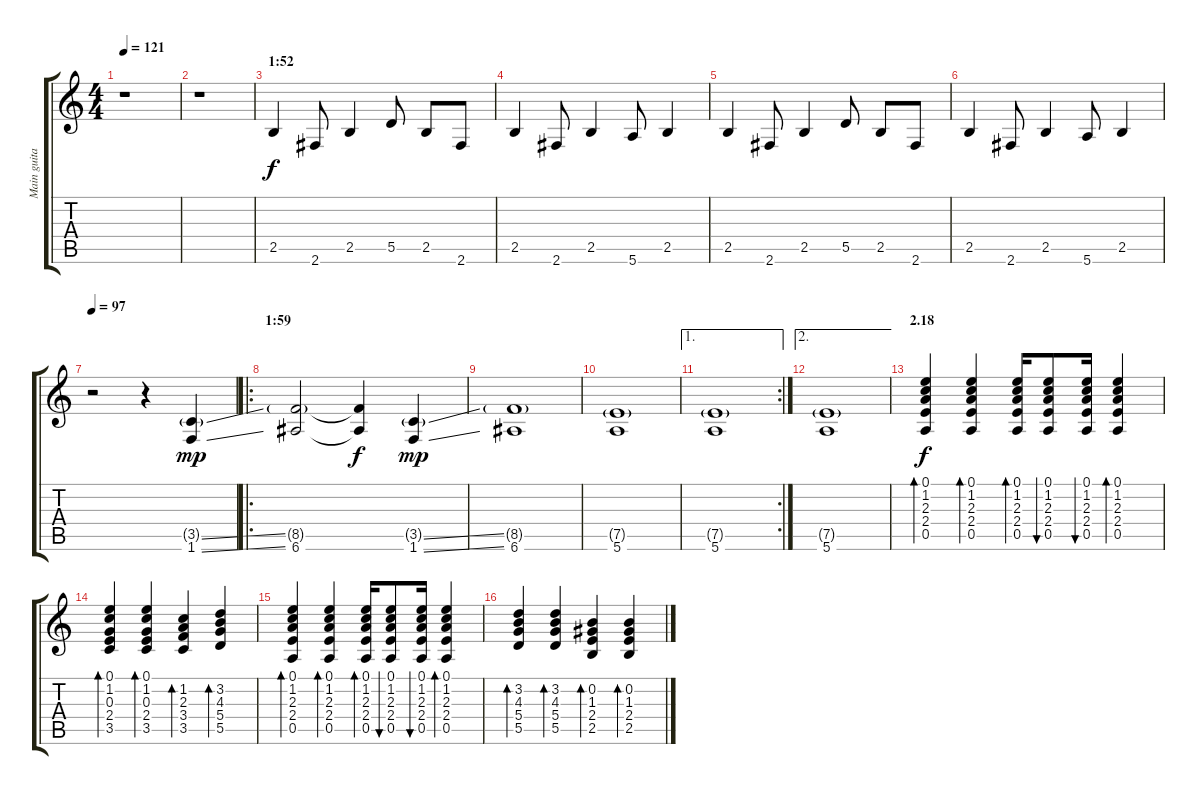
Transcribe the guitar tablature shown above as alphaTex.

\track ("Main guitar" "Main guita") {instrument distortionguitar}
\staff {score tabs}
\tuning (E4 B3 G3 D3 A2 E2) {hide}
\ts (4 4)
\tempo 121
\clef g2
\ks c
r.1{dy f} |
r.1 |
\section ("" "1:52")
2.5.4 2.6.8 2.5.4 5.5.8 2.5.8 2.6.8 |
2.5.4 2.6.8 2.5.4 5.6.8 2.5.4 |
2.5.4 2.6.8 2.5.4 5.5.8 2.5.8 2.6.8 |
2.5.4 2.6.8 2.5.4 5.6.8 2.5.4 |
\tempo 97
r.2 r.4 (3.5{ss g} 1.6{ss}).4{dy mp} |
\ro
\section ("" "1:59")
(8.5{g} 6.6).2 (8.5{t} 6.6{t}).4{dy f} (3.5{ss g} 1.6{ss}).4{dy mp} |
(8.5{g} 6.6).1 |
(7.5{g} 5.6).1 |
\ae 1
\rc 2
(7.5{g} 5.6).1 |
\ae 2
(7.5{g} 5.6).1 |
\section ("" "2.18")
(0.1 1.2 2.3 2.4 0.5).4{bd 60 dy f volume 10 balance 16 instrument acousticguitarnylon} (0.1 1.2 2.3 2.4 0.5).4{bd 60} (0.1 1.2 2.3 2.4 0.5).16{bd 60} (0.1 1.2 2.3 2.4 0.5).8{bu 60} (0.1 1.2 2.3 2.4 0.5).16{bu 60} (0.1 1.2 2.3 2.4 0.5).4{bd 60} |
(0.1 1.2 0.3 2.4 3.5).4{bd 60 volume 10 balance 16 instrument acousticguitarnylon} (0.1 1.2 0.3 2.4 3.5).4{bd 60} (1.2 2.3 3.4 3.5).4{bd 60} (3.2 4.3 5.4 5.5).4{bd 60} |
(0.1 1.2 2.3 2.4 0.5).4{bd 60 volume 10 balance 16 instrument acousticguitarnylon} (0.1 1.2 2.3 2.4 0.5).4{bd 60} (0.1 1.2 2.3 2.4 0.5).16{bd 60} (0.1 1.2 2.3 2.4 0.5).8{bu 60} (0.1 1.2 2.3 2.4 0.5).16{bu 60} (0.1 1.2 2.3 2.4 0.5).4{bd 60} |
(3.2 4.3 5.4 5.5).4{bd 60 volume 10 balance 16 instrument acousticguitarnylon} (3.2 4.3 5.4 5.5).4{bd 60} (0.2 1.3 2.4 2.5).4{bd 60} (0.2 1.3 2.4 2.5).4{bd 60}
